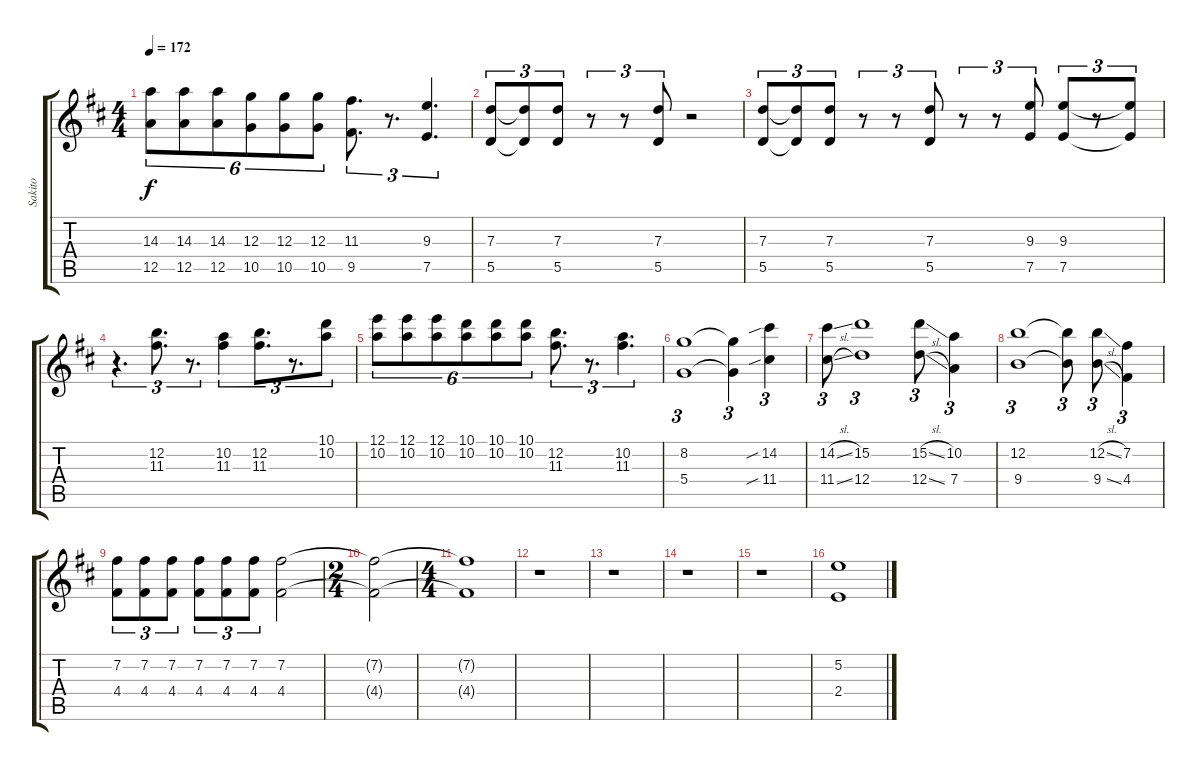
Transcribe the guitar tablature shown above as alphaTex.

\track ("Sakito" "Sakito") {instrument distortionguitar}
\staff {score tabs}
\tuning (E4 B3 G3 D3 A2 E2) {hide}
\ts (4 4)
\tempo 172
\clef g2
\ks bminor
(14.3 12.5).8{tu (6 4) dy f} (14.3 12.5).8{tu (6 4)} (14.3 12.5).8{tu (6 4)} (12.3 10.5).8{tu (6 4)} (12.3 10.5).8{tu (6 4)} (12.3 10.5).8{tu (6 4)} (11.3 9.5).8{d tu (3 2)} r.8{d tu (3 2)} (9.3 7.5).4{d tu (3 2)} |
(7.3 5.5).8{tu (3 2)} (7.3{t} 5.5{t}).8{tu (3 2)} (7.3 5.5).8{tu (3 2)} r.8{tu (3 2)} r.8{tu (3 2)} (7.3 5.5).8{tu (3 2)} r.2 |
(7.3 5.5).8{tu (3 2)} (7.3{t} 5.5{t}).8{tu (3 2)} (7.3 5.5).8{tu (3 2)} r.8{tu (3 2)} r.8{tu (3 2)} (7.3 5.5).8{tu (3 2)} r.8{tu (3 2)} r.8{tu (3 2)} (9.3 7.5).8{tu (3 2)} (9.3 7.5).8{tu (3 2)} r.8{tu (3 2)} (9.3{t} 7.5{t}).8{tu (3 2)} |
r.4{d tu (3 2)} (12.2 11.3).8{d tu (3 2)} r.8{d tu (3 2)} (10.2 11.3).4{tu (3 2)} (12.2 11.3).8{d tu (3 2)} r.8{d tu (3 2)} (10.1 10.2).8{tu (3 2)} |
(12.1 10.2).8{tu (6 4)} (12.1 10.2).8{tu (6 4)} (12.1 10.2).8{tu (6 4)} (10.1 10.2).8{tu (6 4)} (10.1 10.2).8{tu (6 4)} (10.1 10.2).8{tu (6 4)} (12.2 11.3).8{d tu (3 2)} r.8{d tu (3 2)} (10.2 11.3).4{d tu (3 2)} |
(8.2 5.4).1{tu (3 2)} (8.2{t} 5.4{t}).4{tu (3 2)} (14.2{sib} 11.4{sib}).4{tu (3 2)} |
(14.2{sl} 11.4{sl}).8{tu (3 2)} (15.2 12.4).1{tu (3 2)} (15.2{sl} 12.4{sl}).8{tu (3 2)} (10.2 7.4).4{tu (3 2)} |
(12.2 9.4).1{tu (3 2)} (12.2{t} 9.4{t}).8{tu (3 2)} (12.2{sl} 9.4{sl}).8{tu (3 2)} (7.2 4.4).4{tu (3 2)} |
(7.2 4.4).8{tu (3 2)} (7.2 4.4).8{tu (3 2)} (7.2 4.4).8{tu (3 2)} (7.2 4.4).8{tu (3 2)} (7.2 4.4).8{tu (3 2)} (7.2 4.4).8{tu (3 2)} (7.2 4.4).2 |
\ts (2 4)
(7.2{t} 4.4{t}).2 |
\ts (4 4)
(7.2{t} 4.4{t}).1 |
r.1 |
r.1 |
r.1 |
r.1 |
(5.2 2.4).1
